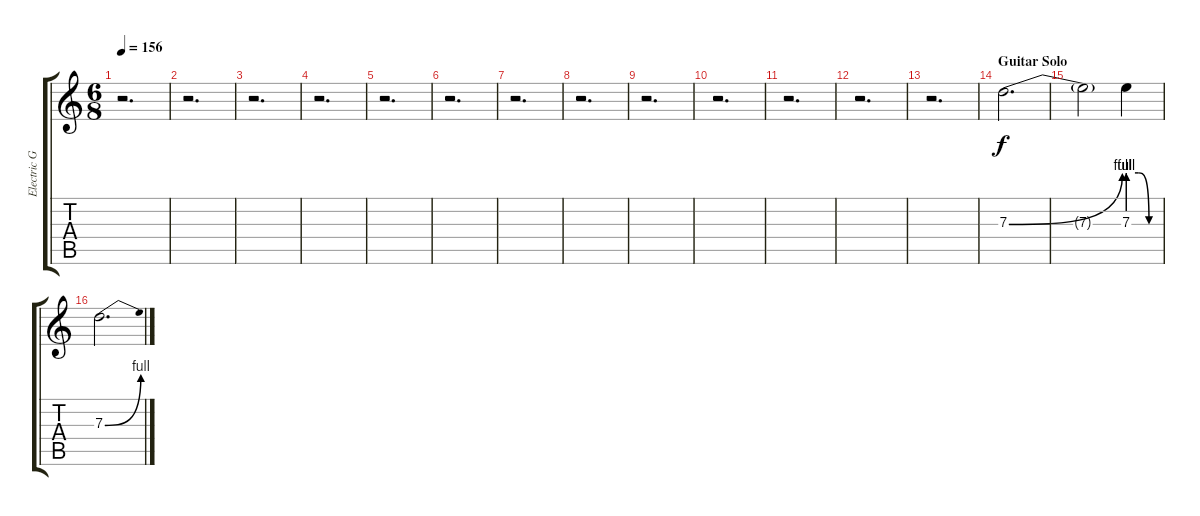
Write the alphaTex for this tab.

\track ("Electric Guitar 2 (leads/overdubs)" "Electric G") {instrument distortionguitar}
\staff {score tabs}
\tuning (E4 B3 G3 D3 A2 E2) {hide}
\ts (6 8)
\tempo 156
\clef g2
\ks c
r.2{d dy mp} |
r.2{d} |
r.2{d} |
r.2{d} |
r.2{d} |
r.2{d} |
r.2{d} |
r.2{d} |
r.2{d} |
r.2{d} |
r.2{d} |
r.2{d} |
r.2{d} |
\section ("" "Guitar Solo")
7.3{be (bend 0 0 60 4)}.2{d dy f} |
7.3{t}.2 7.3{be (custom 0 4 20 4 40 0 60 0)}.4 |
7.3{be (bend 0 0 60 4)}.2{d}
